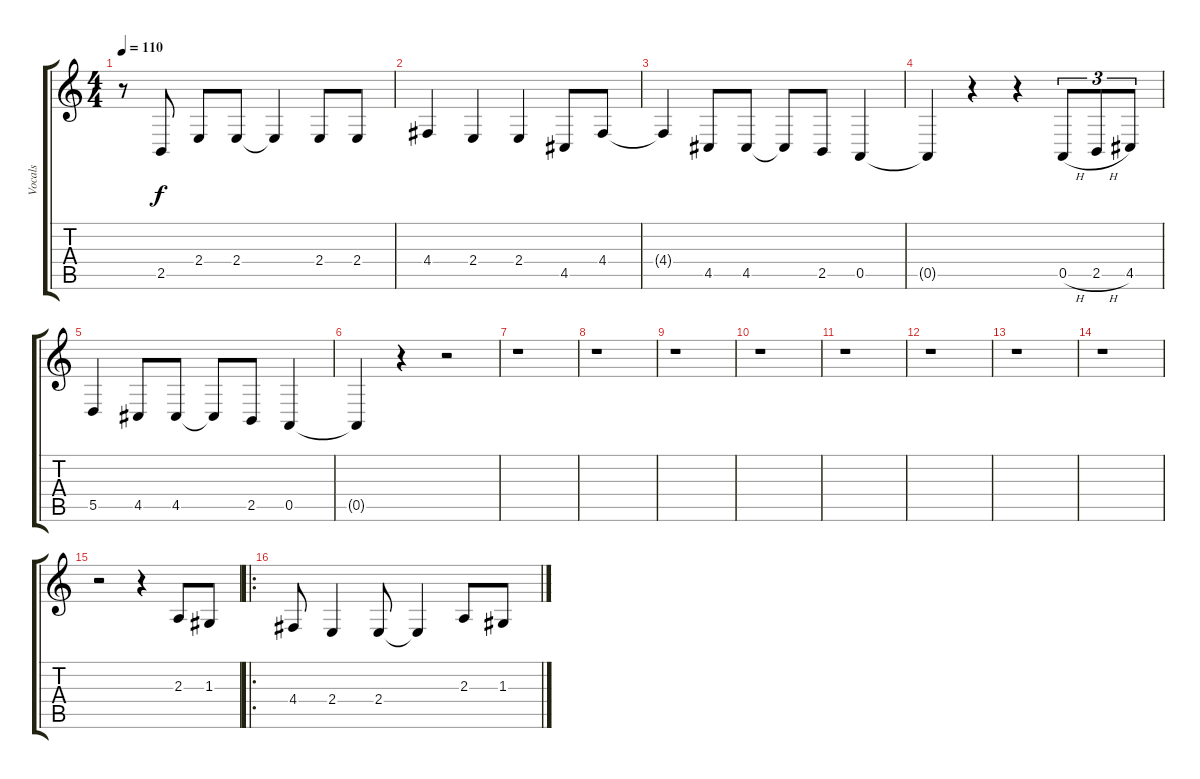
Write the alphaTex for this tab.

\track ("Vocals" "Vocals") {instrument trumpet}
\staff {score tabs}
\tuning (E4 B3 G3 D3 A2 E2) {hide}
\ts (4 4)
\tempo 110
\clef g2
\ks c
r.8{dy f} 2.5.8 2.4.8 2.4.8 2.4{t}.4 2.4.8 2.4.8 |
4.4.4 2.4.4 2.4.4 4.5.8 4.4.8 |
4.4{t}.4 4.5.8 4.5.8 4.5{t}.8 2.5.8 0.5.4 |
0.5{t}.4 r.4 r.4 0.5{h}.8{tu (3 2)} 2.5{h}.8{tu (3 2)} 4.5.8{tu (3 2)} |
5.5.4 4.5.8 4.5.8 4.5{t}.8 2.5.8 0.5.4 |
0.5{t}.4 r.4 r.2 |
r.1 |
r.1 |
r.1 |
r.1 |
r.1 |
r.1 |
r.1 |
r.1 |
r.2 r.4 2.3.8 1.3.8 |
\ro
4.4.8 2.4.4 2.4.8 2.4{t}.4 2.3.8 1.3.8
